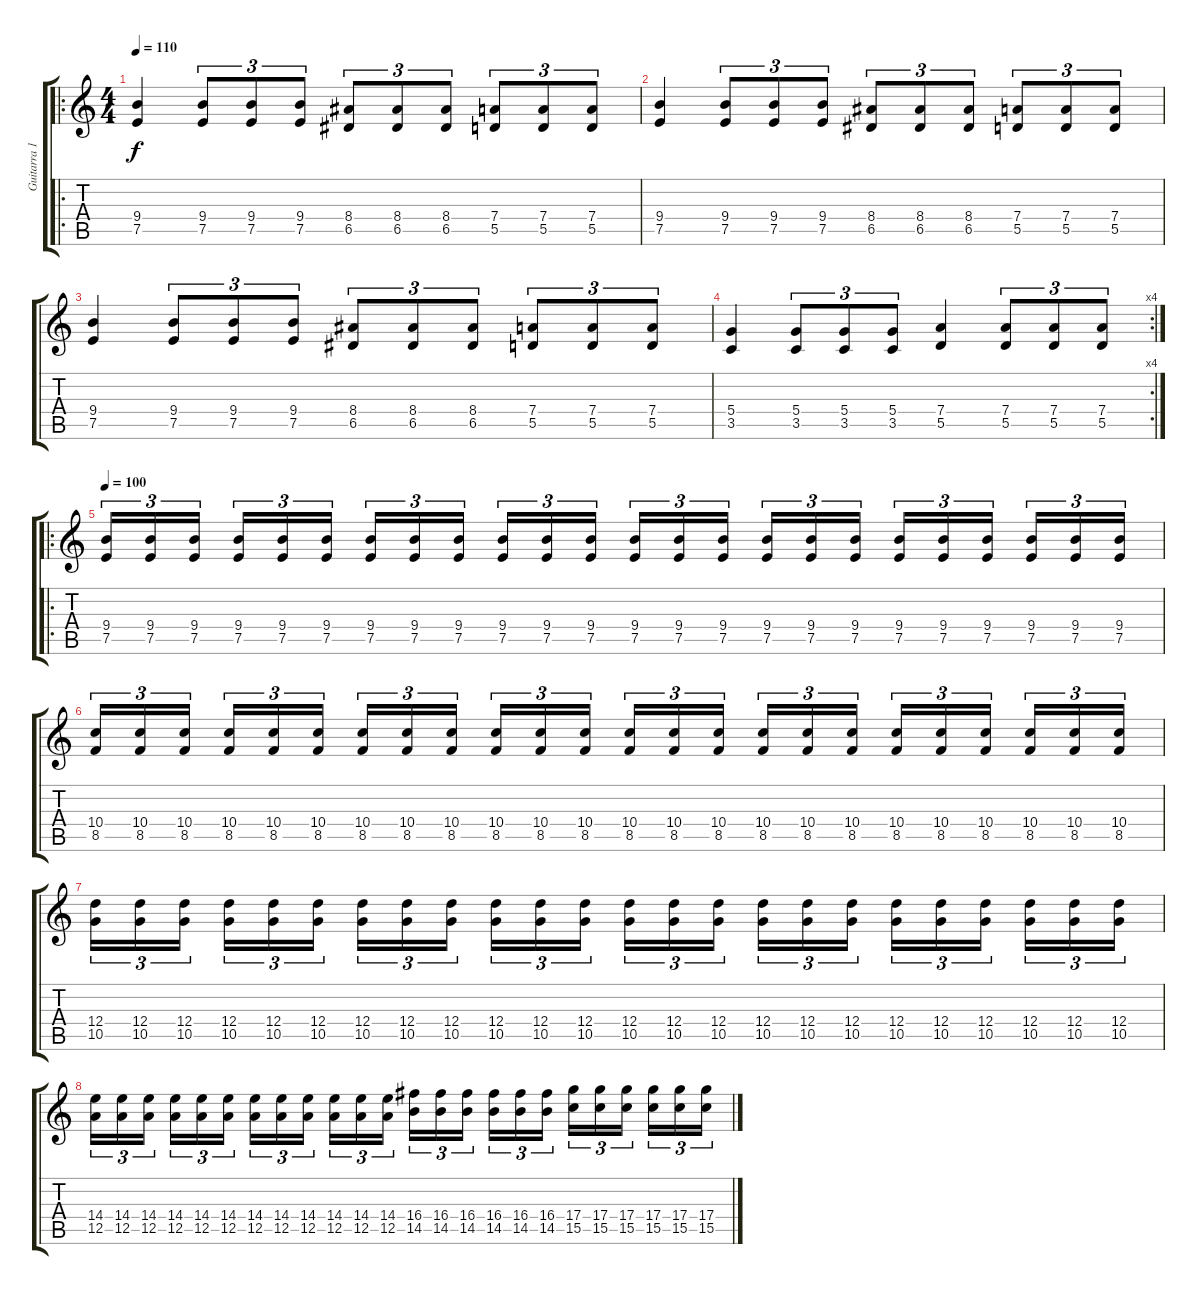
\track ("Guitarra 1" "Guitarra 1") {instrument distortionguitar}
\staff {score tabs}
\tuning (E4 B3 G3 D3 A2 E2) {hide}
\ro
\ts (4 4)
\tempo 110
\clef g2
\ks c
(9.4 7.5).4{dy f} (9.4 7.5).8{tu (3 2)} (9.4 7.5).8{tu (3 2)} (9.4 7.5).8{tu (3 2)} (8.4 6.5).8{tu (3 2)} (8.4 6.5).8{tu (3 2)} (8.4 6.5).8{tu (3 2)} (7.4 5.5).8{tu (3 2)} (7.4 5.5).8{tu (3 2)} (7.4 5.5).8{tu (3 2)} |
(9.4 7.5).4 (9.4 7.5).8{tu (3 2)} (9.4 7.5).8{tu (3 2)} (9.4 7.5).8{tu (3 2)} (8.4 6.5).8{tu (3 2)} (8.4 6.5).8{tu (3 2)} (8.4 6.5).8{tu (3 2)} (7.4 5.5).8{tu (3 2)} (7.4 5.5).8{tu (3 2)} (7.4 5.5).8{tu (3 2)} |
(9.4 7.5).4 (9.4 7.5).8{tu (3 2)} (9.4 7.5).8{tu (3 2)} (9.4 7.5).8{tu (3 2)} (8.4 6.5).8{tu (3 2)} (8.4 6.5).8{tu (3 2)} (8.4 6.5).8{tu (3 2)} (7.4 5.5).8{tu (3 2)} (7.4 5.5).8{tu (3 2)} (7.4 5.5).8{tu (3 2)} |
\rc 4
(5.4 3.5).4 (5.4 3.5).8{tu (3 2)} (5.4 3.5).8{tu (3 2)} (5.4 3.5).8{tu (3 2)} (7.4 5.5).4 (7.4 5.5).8{tu (3 2)} (7.4 5.5).8{tu (3 2)} (7.4 5.5).8{tu (3 2)} |
\ro
\tempo 100
(9.4 7.5).16{tu (3 2)} (9.4 7.5).16{tu (3 2)} (9.4 7.5).16{tu (3 2) beam splitsecondary} (9.4 7.5).16{tu (3 2)} (9.4 7.5).16{tu (3 2)} (9.4 7.5).16{tu (3 2)} (9.4 7.5).16{tu (3 2)} (9.4 7.5).16{tu (3 2)} (9.4 7.5).16{tu (3 2) beam splitsecondary} (9.4 7.5).16{tu (3 2)} (9.4 7.5).16{tu (3 2)} (9.4 7.5).16{tu (3 2)} (9.4 7.5).16{tu (3 2)} (9.4 7.5).16{tu (3 2)} (9.4 7.5).16{tu (3 2) beam splitsecondary} (9.4 7.5).16{tu (3 2)} (9.4 7.5).16{tu (3 2)} (9.4 7.5).16{tu (3 2)} (9.4 7.5).16{tu (3 2)} (9.4 7.5).16{tu (3 2)} (9.4 7.5).16{tu (3 2) beam splitsecondary} (9.4 7.5).16{tu (3 2)} (9.4 7.5).16{tu (3 2)} (9.4 7.5).16{tu (3 2)} |
(10.4 8.5).16{tu (3 2)} (10.4 8.5).16{tu (3 2)} (10.4 8.5).16{tu (3 2) beam splitsecondary} (10.4 8.5).16{tu (3 2)} (10.4 8.5).16{tu (3 2)} (10.4 8.5).16{tu (3 2)} (10.4 8.5).16{tu (3 2)} (10.4 8.5).16{tu (3 2)} (10.4 8.5).16{tu (3 2) beam splitsecondary} (10.4 8.5).16{tu (3 2)} (10.4 8.5).16{tu (3 2)} (10.4 8.5).16{tu (3 2)} (10.4 8.5).16{tu (3 2)} (10.4 8.5).16{tu (3 2)} (10.4 8.5).16{tu (3 2) beam splitsecondary} (10.4 8.5).16{tu (3 2)} (10.4 8.5).16{tu (3 2)} (10.4 8.5).16{tu (3 2)} (10.4 8.5).16{tu (3 2)} (10.4 8.5).16{tu (3 2)} (10.4 8.5).16{tu (3 2) beam splitsecondary} (10.4 8.5).16{tu (3 2)} (10.4 8.5).16{tu (3 2)} (10.4 8.5).16{tu (3 2)} |
(12.4 10.5).16{tu (3 2)} (12.4 10.5).16{tu (3 2)} (12.4 10.5).16{tu (3 2) beam splitsecondary} (12.4 10.5).16{tu (3 2)} (12.4 10.5).16{tu (3 2)} (12.4 10.5).16{tu (3 2)} (12.4 10.5).16{tu (3 2)} (12.4 10.5).16{tu (3 2)} (12.4 10.5).16{tu (3 2) beam splitsecondary} (12.4 10.5).16{tu (3 2)} (12.4 10.5).16{tu (3 2)} (12.4 10.5).16{tu (3 2)} (12.4 10.5).16{tu (3 2)} (12.4 10.5).16{tu (3 2)} (12.4 10.5).16{tu (3 2) beam splitsecondary} (12.4 10.5).16{tu (3 2)} (12.4 10.5).16{tu (3 2)} (12.4 10.5).16{tu (3 2)} (12.4 10.5).16{tu (3 2)} (12.4 10.5).16{tu (3 2)} (12.4 10.5).16{tu (3 2) beam splitsecondary} (12.4 10.5).16{tu (3 2)} (12.4 10.5).16{tu (3 2)} (12.4 10.5).16{tu (3 2)} |
(14.4 12.5).16{tu (3 2)} (14.4 12.5).16{tu (3 2)} (14.4 12.5).16{tu (3 2) beam splitsecondary} (14.4 12.5).16{tu (3 2)} (14.4 12.5).16{tu (3 2)} (14.4 12.5).16{tu (3 2)} (14.4 12.5).16{tu (3 2)} (14.4 12.5).16{tu (3 2)} (14.4 12.5).16{tu (3 2) beam splitsecondary} (14.4 12.5).16{tu (3 2)} (14.4 12.5).16{tu (3 2)} (14.4 12.5).16{tu (3 2)} (16.4 14.5).16{tu (3 2)} (16.4 14.5).16{tu (3 2)} (16.4 14.5).16{tu (3 2) beam splitsecondary} (16.4 14.5).16{tu (3 2)} (16.4 14.5).16{tu (3 2)} (16.4 14.5).16{tu (3 2)} (17.4 15.5).16{tu (3 2)} (17.4 15.5).16{tu (3 2)} (17.4 15.5).16{tu (3 2) beam splitsecondary} (17.4 15.5).16{tu (3 2)} (17.4 15.5).16{tu (3 2)} (17.4 15.5).16{tu (3 2)}
